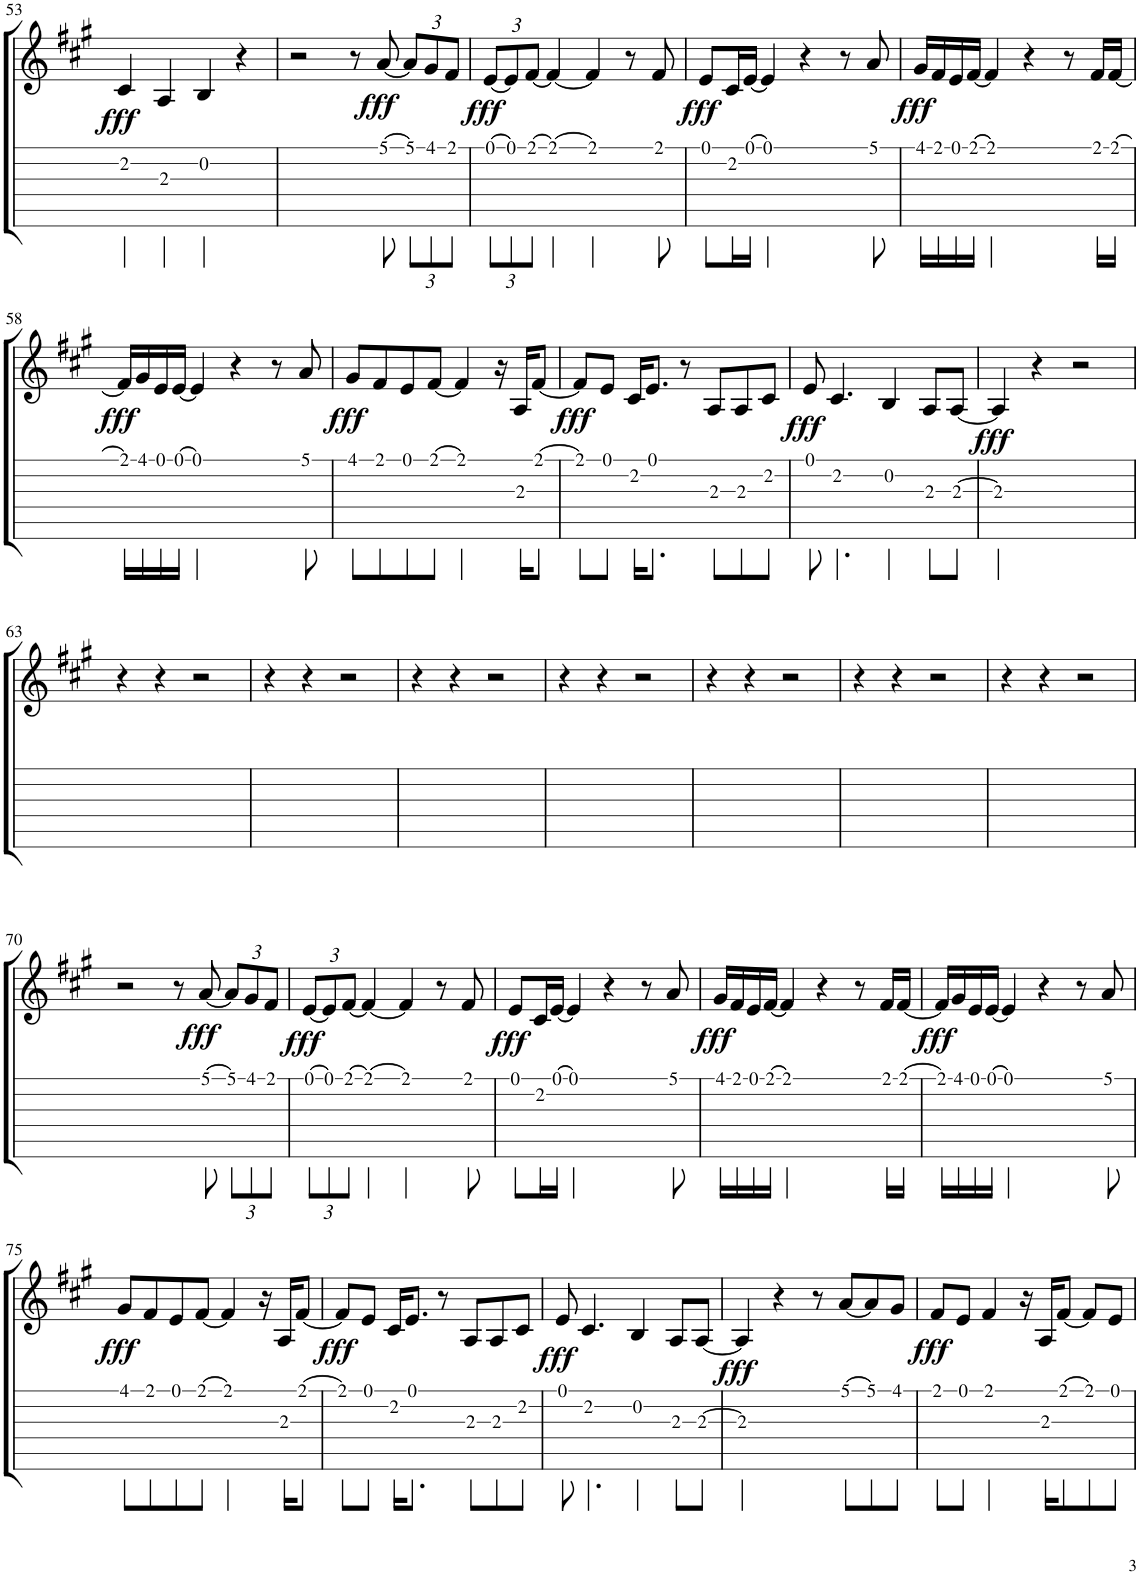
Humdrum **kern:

**kern	**kern	**dynam
*part1	*part1	*part1
*staff2	*staff1	*staff1/2
*I"Voix	*	*
!!LO:PB:g=z
*	*clefG2	*
*k[f#c#g#]	*k[f#c#g#]	*
*	*M4/4	*
=53	=53	=53
!	!	!LO:DY:b
4c#\	4c#/	fff
4A\	4A/	.
4B\	4B/	.
4r	4r	.
=54	=54	=54
2r	2r	.
8r	8r	.
!	!	!LO:DY:b
[8a\	[8a/	fff
*Xbrackettup	*Xbrackettup	*
12a\L]	12a/L]	.
12g#\	12g#/	.
12f#\J	12f#/J	.
=55	=55	=55
!	!	!LO:DY:b
[12e\L	[12e/L	fff
12e\]	12e/]	.
[12f#\J	[12f#/J	.
4f#\_	4f#/_	.
4f#\]	4f#/]	.
8r	8r	.
8f#\	8f#/	.
=56	=56	=56
!	!	!LO:DY:b
8e\L	8e/L	fff
16c#\L	16c#/L	.
[16e\JJ	[16e/JJ	.
4e\]	4e/]	.
4r	4r	.
8r	8r	.
8a\	8a/	.
=57	=57	=57
!	!	!LO:DY:b
16g#\LL	16g#/LL	fff
16f#\	16f#/	.
16e\	16e/	.
[16f#\JJ	[16f#/JJ	.
4f#\]	4f#/]	.
4r	4r	.
8r	8r	.
16f#\LL	16f#/LL	.
[16f#\JJ	[16f#/JJ	.
!!LO:LB:g=z
=58	=58	=58
!	!	!LO:DY:b
16f#\LL]	16f#/LL]	fff
16g#\	16g#/	.
16e\	16e/	.
[16e\JJ	[16e/JJ	.
4e\]	4e/]	.
4r	4r	.
8r	8r	.
8a\	8a/	.
=59	=59	=59
!	!	!LO:DY:b
8g#\L	8g#/L	fff
8f#\	8f#/	.
8e\	8e/	.
[8f#\J	[8f#/J	.
4f#\]	4f#/]	.
16r	16r	.
16A\KL	16A/KL	.
[8f#\J	[8f#/J	.
=60	=60	=60
!	!	!LO:DY:b
8f#\L]	8f#/L]	fff
8e\J	8e/J	.
16c#\KL	16c#/KL	.
8.e\J	8.e/J	.
8r	8r	.
8A\L	8A/L	.
8A\	8A/	.
8c#\J	8c#/J	.
=61	=61	=61
!	!	!LO:DY:b
8e\	8e/	fff
4.c#\	4.c#/	.
4B\	4B/	.
8A\L	8A/L	.
[8A\J	[8A/J	.
=62	=62	=62
!	!	!LO:DY:b
4A\]	4A/]	fff
4r	4r	.
2r	2r	.
!!LO:LB:g=z
=63	=63	=63
4r	4r	.
4r	4r	.
2r	2r	.
=64	=64	=64
4r	4r	.
4r	4r	.
2r	2r	.
=65	=65	=65
4r	4r	.
4r	4r	.
2r	2r	.
=66	=66	=66
4r	4r	.
4r	4r	.
2r	2r	.
=67	=67	=67
4r	4r	.
4r	4r	.
2r	2r	.
=68	=68	=68
4r	4r	.
4r	4r	.
2r	2r	.
=69	=69	=69
4r	4r	.
4r	4r	.
2r	2r	.
!!LO:LB:g=z
=70	=70	=70
2r	2r	.
8r	8r	.
!	!	!LO:DY:b
[8a\	[8a/	fff
12a\L]	12a/L]	.
12g#\	12g#/	.
12f#\J	12f#/J	.
=71	=71	=71
!	!	!LO:DY:b
[12e\L	[12e/L	fff
12e\]	12e/]	.
[12f#\J	[12f#/J	.
4f#\_	4f#/_	.
4f#\]	4f#/]	.
8r	8r	.
8f#\	8f#/	.
=72	=72	=72
!	!	!LO:DY:b
8e\L	8e/L	fff
16c#\L	16c#/L	.
[16e\JJ	[16e/JJ	.
4e\]	4e/]	.
4r	4r	.
8r	8r	.
8a\	8a/	.
=73	=73	=73
!	!	!LO:DY:b
16g#\LL	16g#/LL	fff
16f#\	16f#/	.
16e\	16e/	.
[16f#\JJ	[16f#/JJ	.
4f#\]	4f#/]	.
4r	4r	.
8r	8r	.
16f#\LL	16f#/LL	.
[16f#\JJ	[16f#/JJ	.
=74	=74	=74
!	!	!LO:DY:b
16f#\LL]	16f#/LL]	fff
16g#\	16g#/	.
16e\	16e/	.
[16e\JJ	[16e/JJ	.
4e\]	4e/]	.
4r	4r	.
8r	8r	.
8a\	8a/	.
!!LO:LB:g=z
=75	=75	=75
!	!	!LO:DY:b
8g#\L	8g#/L	fff
8f#\	8f#/	.
8e\	8e/	.
[8f#\J	[8f#/J	.
4f#\]	4f#/]	.
16r	16r	.
16A\KL	16A/KL	.
[8f#\J	[8f#/J	.
=76	=76	=76
!	!	!LO:DY:b
8f#\L]	8f#/L]	fff
8e\J	8e/J	.
16c#\KL	16c#/KL	.
8.e\J	8.e/J	.
8r	8r	.
8A\L	8A/L	.
8A\	8A/	.
8c#\J	8c#/J	.
=77	=77	=77
!	!	!LO:DY:b
8e\	8e/	fff
4.c#\	4.c#/	.
4B\	4B/	.
8A\L	8A/L	.
[8A\J	[8A/J	.
=78	=78	=78
!	!	!LO:DY:b
4A\]	4A/]	fff
4r	4r	.
8r	8r	.
[8a\L	[8a/L	.
8a\]	8a/]	.
8g#\J	8g#/J	.
=79	=79	=79
!	!	!LO:DY:b
8f#\L	8f#/L	fff
8e\J	8e/J	.
4f#\	4f#/	.
16r	16r	.
16A\KL	16A/KL	.
[8f#\	[8f#/J	.
8f#\]	8f#/L]	.
8e\J	8e/J	.
=	=	=
*-	*-	*-
